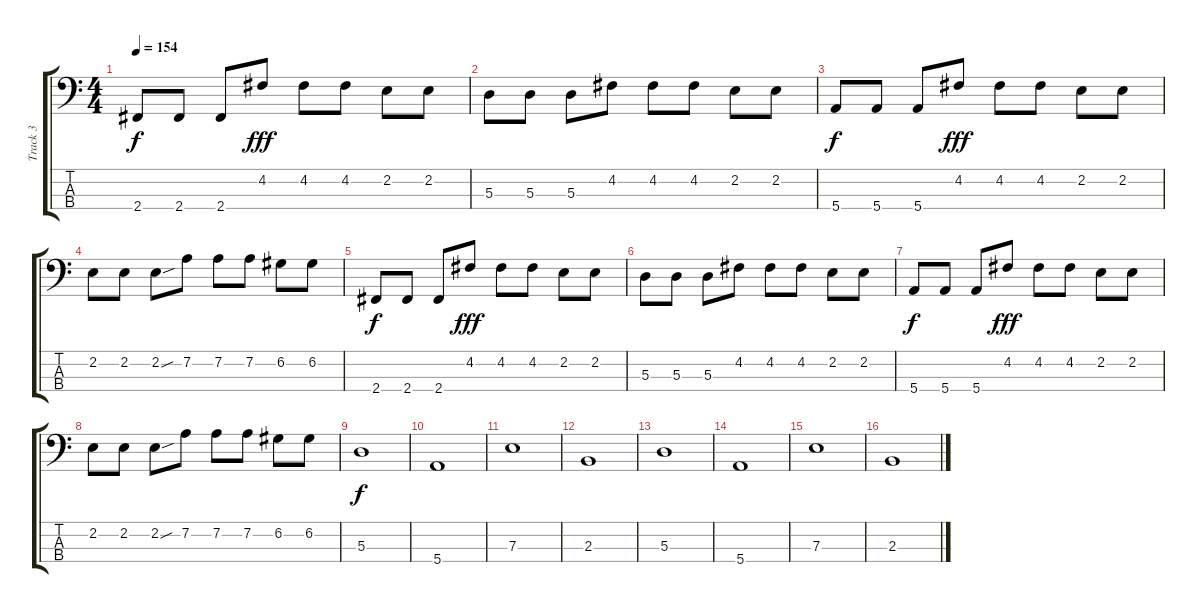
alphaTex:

\track ("Track 3" "Track 3") {instrument electricbassfinger}
\staff {score tabs}
\tuning (G2 D2 A1 E1) {hide}
\ts (4 4)
\tempo 154
\clef f4
\ks c
2.4.8{dy f} 2.4.8 2.4.8 4.2.8{dy fff} 4.2.8 4.2.8 2.2.8 2.2.8 |
5.3.8 5.3.8 5.3.8 4.2.8 4.2.8 4.2.8 2.2.8 2.2.8 |
5.4.8{dy f} 5.4.8 5.4.8 4.2.8{dy fff} 4.2.8 4.2.8 2.2.8 2.2.8 |
2.2.8 2.2.8 2.2{sou}.8 7.2.8 7.2.8 7.2.8 6.2.8 6.2.8 |
2.4.8{dy f} 2.4.8 2.4.8 4.2.8{dy fff} 4.2.8 4.2.8 2.2.8 2.2.8 |
5.3.8 5.3.8 5.3.8 4.2.8 4.2.8 4.2.8 2.2.8 2.2.8 |
5.4.8{dy f} 5.4.8 5.4.8 4.2.8{dy fff} 4.2.8 4.2.8 2.2.8 2.2.8 |
2.2.8 2.2.8 2.2{sou}.8 7.2.8 7.2.8 7.2.8 6.2.8 6.2.8 |
5.3.1{dy f} |
5.4.1 |
7.3.1 |
2.3.1 |
5.3.1 |
5.4.1 |
7.3.1 |
2.3.1
